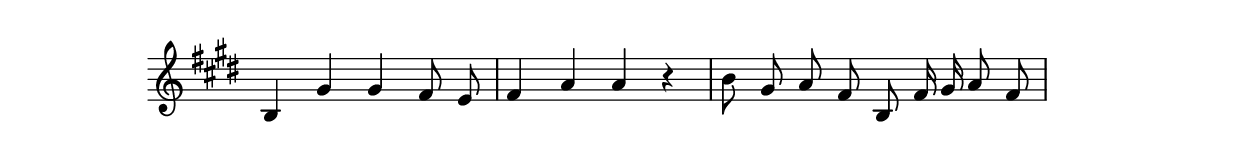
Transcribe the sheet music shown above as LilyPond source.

#(ly:set-option 'midi-extension "mid")
\version "2.12.3"
\include "english.ly"
\header{


}
%{
Key: E
Mode: Major

| P G G RS | R m m - | PG mR P-RG mR |
  .                          .

%}
melody = {
\once \override Staff.TimeSignature #'stencil = ##f
\clef treble
\key c \major
\autoBeamOn
\cadenzaOn


 \bar "|"  g4 e'4 e'4 d'8 c'8 \bar "|"  d'4 f'4 f'4 r4 \bar "|"  g'8 e'8 f'8 d'8 g8 d'16 e'16 f'8 d'8 \bar "|" \break

}


text = \lyricmode {
                 
}

\score{
\transpose c' e'
<<
\new Voice = "one" {
\melody
}
\new Lyrics \lyricsto "one" \text
>>
\layout {
\context {
\Score
\remove "Bar_number_engraver"
}
}
\midi {
\context {
\Score
tempoWholesPerMinute = #(ly:make-moment 200 4)
}
}
}